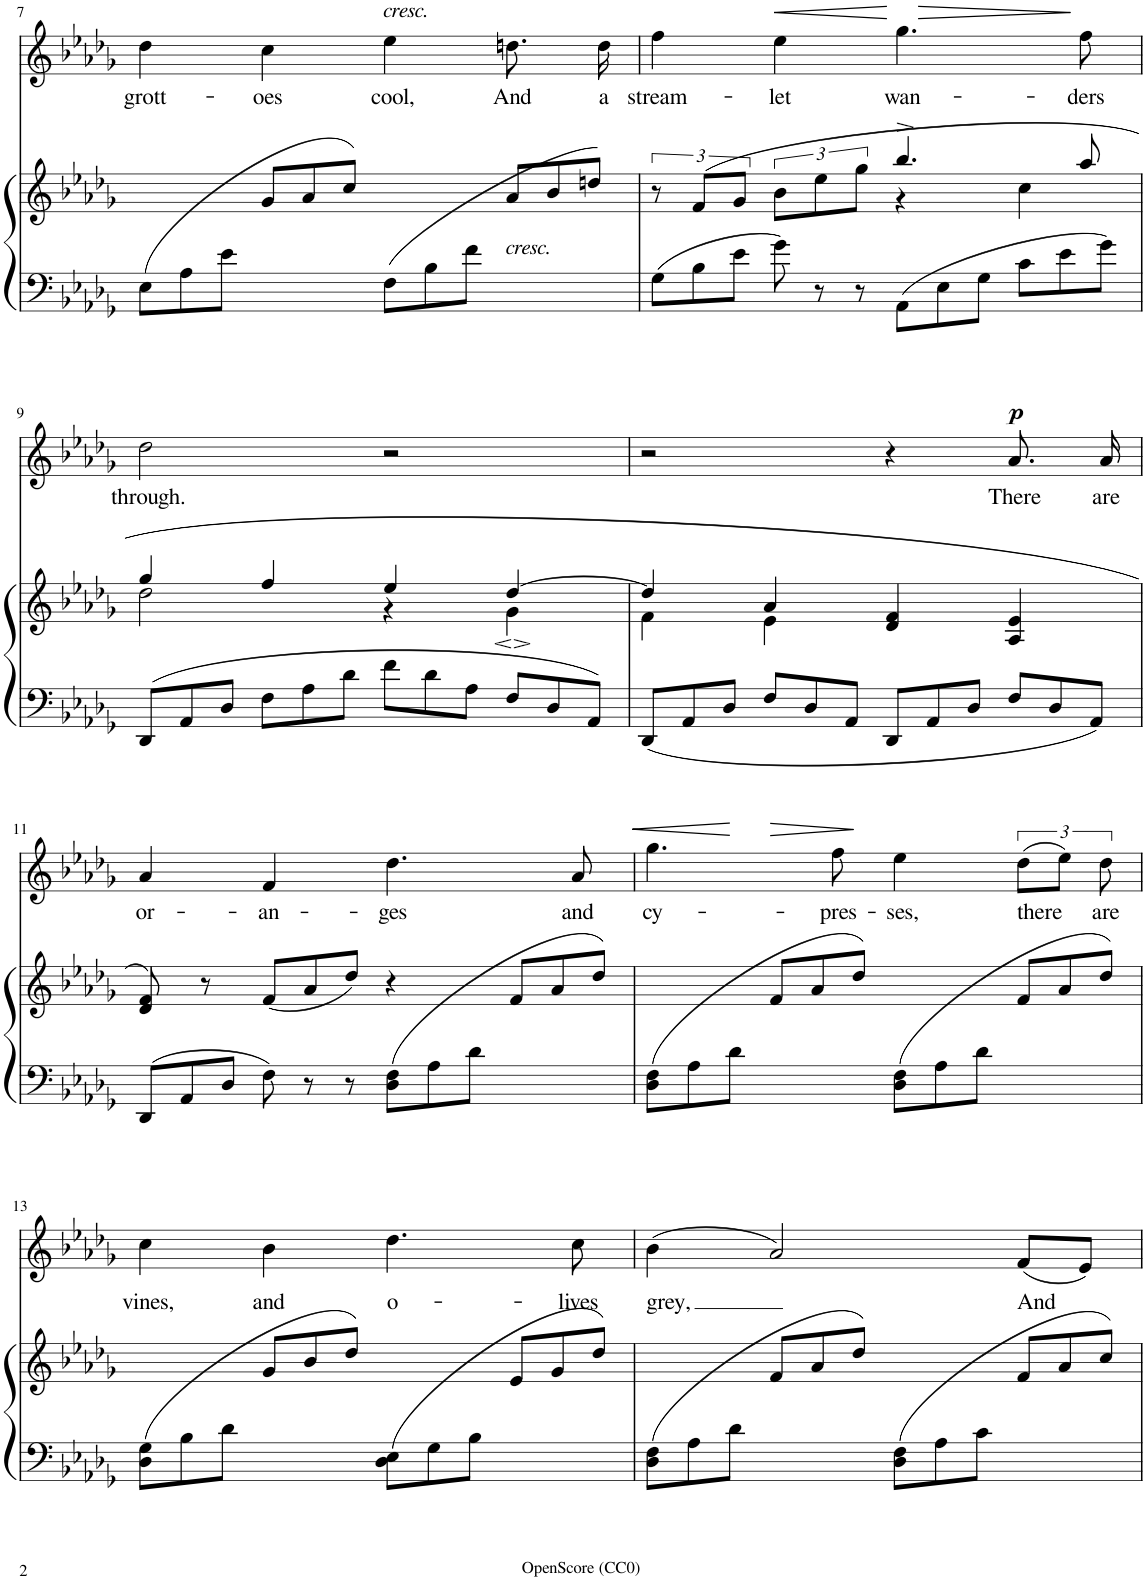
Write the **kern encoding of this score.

**kern	**kern	**kern	**text	**dynam
*part2	*part2	*part1	*part1	*part1
*staff3	*staff2	*staff1	*staff1	*staff1
*I"Piano	*	*I"Voice	*	*
*I'Pno	*	*	*	*
!!LO:PB:g=z
*clefF4	*clefG2	*clefG2	*	*
*k[b-e-a-d-g-]	*k[b-e-a-d-g-]	*k[b-e-a-d-g-]	*	*
*M4/4	*M4/4	*M4/4	*	*
*met(c)	*met(c)	*met(c)	*	*
*Xbrackettup	*	*	*	*
=7	=7	=7	=7	=7
*	*^	*	*	*
!	!	!	!	!LO:LY:b	!
(12E-\L	1ryy	4ryy	4dd-\	grott-	.
12A-\	.	.	.	.	.
12e-\J	.	.	.	.	.
*	*	*Xbrackettup	*	*	*
!	!	!	!	!LO:LY:b	!
4ryy	.	12g-/L	4cc\	-oes	.
.	.	12a-/	.	.	.
.	.	12cc/J)	.	.	.
!	!	!	!LO:TX:a:i:t=cresc.	!	!
!	!	!	!	!LO:LY:b	!
(12F\L	.	4ryy	4ee-\	cool,	.
12B-\	.	.	.	.	.
12f\J	.	.	.	.	.
!LO:TX:a:i:t=cresc.	!	!	!	!	!
!	!	!	!	!LO:LY:b	!
4ryy	.	12a-/L	8.ddn\	And	.
.	.	12b-/	.	.	.
.	.	12ddn/J)	.	.	.
!	!	!	!	!LO:LY:b	!
.	.	.	16dd\	a	.
=8	=8	=8	=8	=8	=8
*	*brackettup	*	*	*	*
!	!	!	!	!LO:LY:b	!
12G-\L	12r	2ryy	4ff\	stream-	.
12B-\	(12f/L	.	.	.	.
12e-\J	12g-/J	.	.	.	.
*brackettup	*	*	*	*	*
!	!	!	!	!LO:LY:b	!LO:HP:b
12g-\	12b-\L	.	4ee-\	-let	<
12r	12ee-\	.	.	.	.
12r	12gg-\J	.	.	.	.
*Xbrackettup	*	*	*	*	*
!	!	!	!	!LO:LY:b	!LO:HP:n=1:b
12AA-\L	4.bb-^/	4r	4.gg-\	wan-	[ >
12E-\	.	.	.	.	.
12G-\J	.	.	.	.	.
12c\L	.	4cc\	.	.	.
12e-\	.	.	.	.	.
!	!	!	!	!LO:LY:b	!
.	8aa-/	.	8ff\	-ders	]
12g-\J	.	.	.	.	.
!!LO:LB:g=z
=9	=9	=9	=9	=9	=9
!	!	!	!	!LO:LY:b	!
12DD-/L	4gg-/	2dd-\	2dd-\	through.	.
12AA-/	.	.	.	.	.
12D-/J	.	.	.	.	.
12F\L	4ff/	.	.	.	.
12A-\	.	.	.	.	.
12d-\J	.	.	.	.	.
12f\L	4ee-/	4r	2r	.	.
12d-\	.	.	.	.	.
12A-\J	.	.	.	.	.
12F/L	[4dd-/	4g-\	.	.	.
12D-/	.	.	.	.	.
12AA-/J	.	.	.	.	.
=10	=10	=10	=10	=10	=10
12DD-/L	4dd-/]	4f\	2r	.	.
12AA-/	.	.	.	.	.
12D-/J	.	.	.	.	.
12F/L	4a-/	4e-\	.	.	.
12D-/	.	.	.	.	.
12AA-/J	.	.	.	.	.
12DD-/L	4d-/ 4f/	2ryy	4r	.	.
12AA-/	.	.	.	.	.
12D-/J	.	.	.	.	.
!	!	!	!	!LO:LY:b	!LO:DY:a
12F/L	4A-/ 4e-/	.	8.a-/	There	p
12D-/	.	.	.	.	.
12AA-/J	.	.	.	.	.
!	!	!	!	!LO:LY:b	!
.	.	.	16a-/	are	.
*	*v	*v	*	*	*
!!LO:LB:g=z
=11	=11	=11	=11	=11
!	!	!	!LO:LY:b	!
12DD-/L	8d-/ 8f/)	4a-/	or-	.
12AA-/	.	.	.	.
.	8r	.	.	.
12D-/J	.	.	.	.
*brackettup	*Xbrackettup	*	*	*
!	!	!	!LO:LY:b	!
12F\	(12f/L	4f/	-an-	.
12r	12a-/	.	.	.
12r	12dd-/J)	.	.	.
*Xbrackettup	*	*	*	*
!	!	!	!LO:LY:b	!
(12D-\ 12F\L	4r	4.dd-\	-ges	.
12A-\	.	.	.	.
12d-\J	.	.	.	.
4ryy	12f/L	.	.	.
.	12a-/	.	.	.
!	!	!	!LO:LY:b	!
.	.	8a-/	and	.
.	(12dd-/J	.	.	.
=12	=12	=12	=12	=12
*	*^	*	*	*
!	!	!	!	!LO:LY:b	!LO:HP:b
*	*	*	*^	*	*
12D-\ 12F\L	1ryy	4ryy	4.gg-\	8ryy	cy-	<
12A-\	.	.	.	.	.	.
.	.	.	.	16ryy	.	.
12d-\J	.	.	.	.	.	.
.	.	.	.	16ryy	.	[
!	!	!	!	!	!	!LO:HP:b
4ryy	.	12f/L	.	8ryy	.	>
.	.	12a-/	.	.	.	.
!	!	!	!	!	!LO:LY:b	!
.	.	.	8ff\	16ryy	-pres-	.
.	.	12dd-/J)	.	.	.	.
.	.	.	.	16ryy	.	]
!	!	!	!	!	!LO:LY:b	!
(12D-\ 12F\L	.	4ryy	4ee-\	2ryy	-ses,	.
12A-\	.	.	.	.	.	.
12d-\J	.	.	.	.	.	.
!	!	!	!	!	!LO:LY:b	!
4ryy	.	12f/L	(12dd-\L	.	there	.
.	.	12a-/	12ee-\J)	.	.	.
!	!	!	!	!	!LO:LY:b	!
.	.	12dd-/J)	12dd-\	.	are	.
*	*	*	*v	*v	*	*
!!LO:LB:g=z
=13	=13	=13	=13	=13	=13
!	!	!	!	!LO:LY:b	!
(12D-\ 12G-\L	1ryy	4ryy	4cc\	vines,	.
12B-\	.	.	.	.	.
12d-\J	.	.	.	.	.
!	!	!	!	!LO:LY:b	!
4ryy	.	12g-/L	4b-\	and	.
.	.	12b-/	.	.	.
.	.	12dd-/J)	.	.	.
!	!	!	!	!LO:LY:b	!
(12D-\ 12E-\L	.	4ryy	4.dd-\	o-	.
12G-\	.	.	.	.	.
12B-\J	.	.	.	.	.
4ryy	.	12e-/L	.	.	.
.	.	12g-/	.	.	.
!	!	!	!	!LO:LY:b	!
.	.	.	8cc\	-lives	.
.	.	12dd-/J)	.	.	.
=14	=14	=14	=14	=14	=14
!	!	!	!	!LO:LY:b	!
(12D-\ 12F\L	1ryy	4ryy	(4b-\	grey,	.
12A-\	.	.	.	.	.
12d-\J	.	.	.	.	.
4ryy	.	12f/L	2a-/)	.	.
.	.	12a-/	.	.	.
.	.	12dd-/J)	.	.	.
(12D-\ 12F\L	.	4ryy	.	.	.
12A-\	.	.	.	.	.
12c\J	.	.	.	.	.
!	!	!	!	!LO:LY:b	!
4ryy	.	12f/L	(8f/L	And	.
.	.	12a-/	.	.	.
.	.	.	8e-/J)	.	.
.	.	12cc/J)	.	.	.
*	*v	*v	*	*	*
=	=	=	=	=
*-	*-	*-	*-	*-
